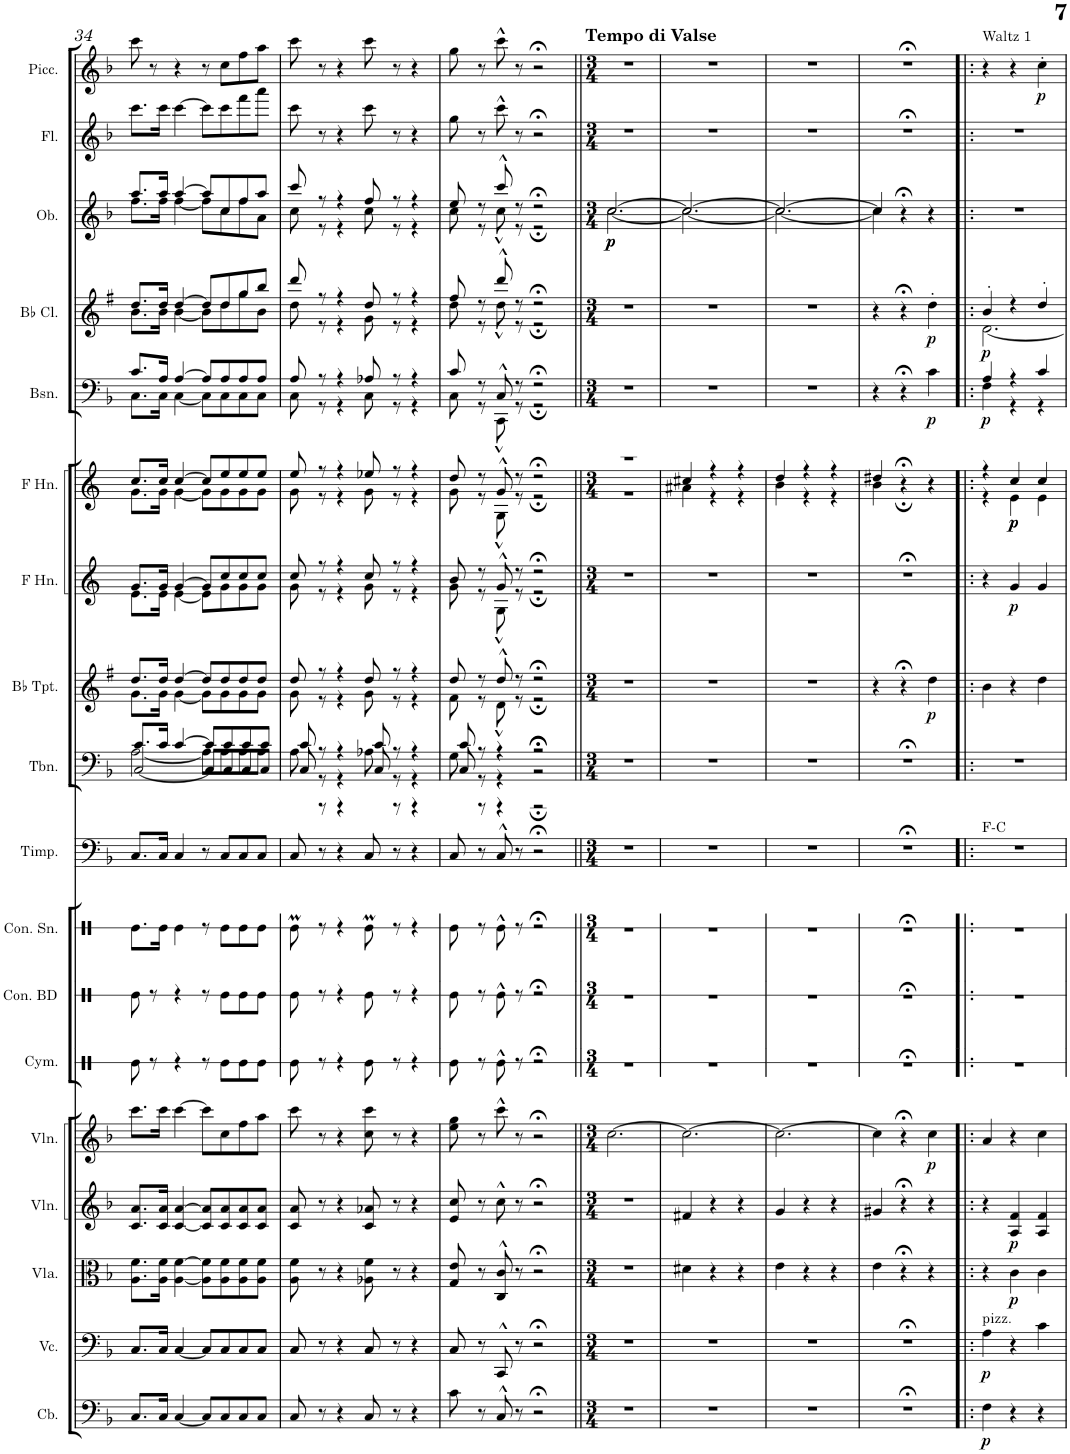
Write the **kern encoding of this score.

**kern	**dynam	**kern	**dynam	**kern	**dynam	**kern	**dynam	**kern	**dynam	**kern	**kern	**kern	**dynam	**kern	**dynam	**kern	**dynam	**kern	**dynam	**kern	**dynam	**kern	**dynam	**kern	**kern	**dynam
*part15	*part15	*part14	*part14	*part13	*part13	*part12	*part12	*part11	*part11	*part10	*part9	*part8	*part8	*part7	*part7	*part6	*part6	*part5	*part5	*part4	*part4	*part3	*part3	*part2	*part1	*part1
*staff15	*staff15	*staff14	*staff14	*staff13	*staff13	*staff12	*staff12	*staff11	*staff11	*staff10	*staff9	*staff8	*staff8	*staff7	*staff7	*staff6	*staff6	*staff5	*staff5	*staff4	*staff4	*staff3	*staff3	*staff2	*staff1	*staff1
*I"Contrabass	*	*I"Violoncello	*	*I"Viola	*	*I"Violin	*	*I"Violin	*	*I"Timpani	*I"Trombone	*I"Bb Trumpet	*	*I"Horn in F	*	*I"Horn in F	*	*I"Bassoon	*	*I"Bb Clarinet	*	*I"Oboe	*	*I"Flute	*I"Piccolo	*
*I'Cb.	*	*I'Vc.	*	*I'Vla.	*	*I'Vln.	*	*I'Vln.	*	*I'Timp.	*I'Tbn.	*I'Bb Tpt.	*	*	*	*	*	*I'Bsn.	*	*I'Bb Cl.	*	*I'Ob.	*	*I'Fl.	*I'Picc.	*
!!LO:PB:g=z
*clefF4	*	*clefF4	*	*clefC3	*	*clefG2	*	*clefG2	*	*clefF4	*clefF4	*clefG2	*	*clefG2	*	*clefG2	*	*clefF4	*	*clefG2	*	*clefG2	*	*clefG2	*clefG2	*
*Trd7c12	*	*	*	*	*	*	*	*	*	*	*	*Trd1c2	*	*Trd4c7	*	*Trd4c7	*	*	*	*Trd1c2	*	*	*	*	*Trd-7c-12	*
*k[b-]	*	*k[b-]	*	*k[b-]	*	*k[b-]	*	*k[b-]	*	*k[b-]	*k[b-]	*k[f#]	*	*k[]	*	*k[]	*	*k[b-]	*	*k[f#]	*	*k[b-]	*	*k[b-]	*k[b-]	*
*M4/4	*	*M4/4	*	*M4/4	*	*M4/4	*	*M4/4	*	*M4/4	*M4/4	*M4/4	*	*M4/4	*	*M4/4	*	*M4/4	*	*M4/4	*	*M4/4	*	*M4/4	*M4/4	*
*met(c)	*	*met(c)	*	*met(c)	*	*met(c)	*	*met(c)	*	*met(c)	*met(c)	*met(c)	*	*met(c)	*	*met(c)	*	*met(c)	*	*met(c)	*	*met(c)	*	*met(c)	*met(c)	*
=34	=34	=34	=34	=34	=34	=34	=34	=34	=34	=34	=34	=34	=34	=34	=34	=34	=34	=34	=34	=34	=34	=34	=34	=34	=34	=34
*	*	*	*	*	*	*	*	*	*	*	*^	*^	*	*^	*	*^	*	*^	*	*^	*	*^	*	*	*	*
*	*	*	*	*	*	*	*	*	*	*	*	*^	*	*	*	*	*	*	*	*	*	*	*	*	*	*	*	*	*	*	*	*	*
8.C/L	.	8.C/L	.	8.A\ 8.f\L	.	8.c/ 8.a/L	.	8.ccc\L	.	8.C/L	8.c/L	[2A\	[<2C/	8.dd/L	8.g\L	.	8.g/L	8.e\L	.	8.cc/L	8.g\L	.	8.c/L	8.C\L	.	8.dd/L	8.b\L	.	8.aa/L	8.ff\L	.	8.ccc\L	8ccc\	.
.	.	.	.	.	.	.	.	.	.	.	.	.	.	.	.	.	.	.	.	.	.	.	.	.	.	.	.	.	.	.	.	.	8r	.
16C/Jk	.	16C/Jk	.	16A\ 16f\Jk	.	16c/ 16a/Jk	.	16ccc\Jk	.	16C/Jk	16c/Jk	.	.	16dd/Jk	16g\Jk	.	16g/Jk	16e\Jk	.	16cc/Jk	16g\Jk	.	16A/Jk	16C\Jk	.	16dd/Jk	16b\Jk	.	16aa/Jk	16ff\Jk	.	16ccc\Jk	.	.
[4C/	.	[4C/	.	[4A\ [4f\	.	[4c/ [4a/	.	[4ccc\	.	4C/	[4c/	.	.	[4dd/	[4g\	.	[4g/	[4e\	.	[4cc/	[4g\	.	[4A/	[4C\	.	[4dd/	[4b\	.	[4aa/	[4ff\	.	[4ccc\	4r	.
8C/L]	.	8C/L]	.	8A\] 8f\]L	.	8c/] 8a/]L	.	8ccc\L]	.	8r	8c/L]	8A\L]	8C/L]	8dd/L]	8g\L]	.	8g/L]	8e\L]	.	8cc/L]	8g\L]	.	8A/L]	8C\L]	.	8dd/L]	8b\L]	.	8aa/L]	8ff\L]	.	8ccc\L]	8r	.
8C/	.	8C/	.	8A\ 8f\	.	8c/ 8a/	.	8cc\	.	8C/L	8c/	8A\	8C/	8dd/	8g\	.	8cc/	8g\	.	8ee/	8g\	.	8A/	8C\	.	8dd/	8dd\	.	8cc/	8cc\	.	8ccc\	8cc\L	.
8C/	.	8C/	.	8A\ 8f\	.	8c/ 8a/	.	8ff\	.	8C/	8c/	8A\	8C/	8dd/	8g\	.	8cc/	8g\	.	8ee/	8g\	.	8A/	8C\	.	8gg/	8gg\	.	8ff/	8ff\	.	8fff\	8ff\	.
8C/J	.	8C/J	.	8A\ 8f\J	.	8c/ 8a/J	.	8aa\J	.	8C/J	8c/J	8A\J	8C/J	8dd/J	8g\J	.	8cc/J	8g\J	.	8ee/J	8g\J	.	8A/J	8C\J	.	8bb/J	8b\J	.	8aa/J	8a\J	.	8aaa\J	8aa\J	.
=35	=35	=35	=35	=35	=35	=35	=35	=35	=35	=35	=35	=35	=35	=35	=35	=35	=35	=35	=35	=35	=35	=35	=35	=35	=35	=35	=35	=35	=35	=35	=35	=35	=35	=35
8C/	.	8C/	.	8A\ 8f\	.	8c/ 8a/	.	8ccc\	.	8C/	8c/	8A\	8C/	8dd/	8g\	.	8cc/	8g\	.	8ee/	8g\	.	8A/	8C\	.	8ddd/	8dd\	.	8ccc/	8cc\	.	8ccc\	8ccc\	.
8r	.	8r	.	8r	.	8r	.	8r	.	8r	8r	8r	8r	8r	8r	.	8r	8r	.	8r	8r	.	8r	8r	.	8r	8r	.	8r	8r	.	8r	8r	.
4r	.	4r	.	4r	.	4r	.	4r	.	4r	4r	4r	4r	4r	4r	.	4r	4r	.	4r	4r	.	4r	4r	.	4r	4r	.	4r	4r	.	4r	4r	.
8C/	.	8C/	.	8A-X\ 8f\	.	8c/ 8a-X/	.	8cc\ 8ccc\	.	8C/	8c/	8A-X\	8C/	8dd/	8g\	.	8cc/	8g\	.	8ee-X/	8g\	.	8A-X/	8C\	.	8dd/	8g\	.	8ff/	8cc\	.	8ccc\	8ccc\	.
8r	.	8r	.	8r	.	8r	.	8r	.	8r	8r	8r	8r	8r	8r	.	8r	8r	.	8r	8r	.	8r	8r	.	8r	8r	.	8r	8r	.	8r	8r	.
4r	.	4r	.	4r	.	4r	.	4r	.	4r	4r	4r	4r	4r	4r	.	4r	4r	.	4r	4r	.	4r	4r	.	4r	4r	.	4r	4r	.	4r	4r	.
=36	=36	=36	=36	=36	=36	=36	=36	=36	=36	=36	=36	=36	=36	=36	=36	=36	=36	=36	=36	=36	=36	=36	=36	=36	=36	=36	=36	=36	=36	=36	=36	=36	=36	=36
8c\	.	8C/	.	8G/ 8e/	.	8e/ 8cc/	.	8ee\ 8gg\	.	8C/	8c/	8G\	8C/	8dd/	8f#\	.	8b/	8g\	.	8dd/	8g\	.	8c/	8C\	.	8ff#/	8dd\	.	8ee/	8cc\	.	8gg\	8gg\	.
8r	.	8r	.	8r	.	8r	.	8r	.	8r	8r	8r	8r	8r	8r	.	8r	8r	.	8r	8r	.	8r	8r	.	8r	8r	.	8r	8r	.	8r	8r	.
8C^^/	.	8CC^^/	.	8C/^^ 8c/^^	.	8cc^^\	.	8ccc^^\	.	8C^^/	4r	4r	4r	8dd^^/	8d^^\	.	8g^^/	8G^^\	.	8g^^/	8G^^\	.	8C^^/	8CC^^\	.	8ddd^^/	8dd^^\	.	8ccc^^/	8cc^^\	.	8ccc^^\	8ccc^^\	.
8r	.	8r	.	8r	.	8r	.	8r	.	8r	.	.	.	8r	8r	.	8r	8r	.	8r	8r	.	8r	8r	.	8r	8r	.	8r	8r	.	8r	8r	.
2r;<	.	2r;<	.	2r;<	.	2r;<	.	2r;<	.	2r;<	2r;<	2r;	2r;<	2r;<	2r;	.	2r;<	2r;	.	2r;<	2r;	.	2r;<	2r;	.	2r;<	2r;	.	2r;<	2r;	.	2r;<	2r;<	.
*	*	*	*	*	*	*	*	*	*	*	*v	*v	*v	*	*	*	*v	*v	*	*	*	*	*v	*v	*	*v	*v	*	*	*	*	*	*	*
*	*	*	*	*	*	*	*	*	*	*	*	*v	*v	*	*	*	*	*	*	*	*	*	*	*	*	*	*	*	*
=37||	=37||	=37||	=37||	=37||	=37||	=37||	=37||	=37||	=37||	=37||	=37||	=37||	=37||	=37||	=37||	=37||	=37||	=37||	=37||	=37||	=37||	=37||	=37||	=37||	=37||	=37||	=37||	=37||
*M3/4	*	*M3/4	*	*M3/4	*	*M3/4	*	*M3/4	*	*M3/4	*M3/4	*M3/4	*	*M3/4	*	*M3/4	*	*	*M3/4	*	*M3/4	*	*M3/4	*	*	*M3/4	*M3/4	*
*	*	*	*	*	*	*	*	*	*	*	*^	*^	*	*^	*	*	*	*	*^	*	*^	*	*	*	*	*	*	*
*	*	*	*	*	*	*	*	*	*	*	*	*^	*	*	*	*	*	*	*	*	*	*	*	*	*	*	*	*	*	*	*	*	*
!	!	!	!	!	!	!	!	!	!	!	!	!	!	!	!	!	!	!	!	!	!	!	!	!	!	!	!	!	!	!	!	!	!LO:TX:a:B:t=Tempo di Valse	!
!	!	!	!	!	!	!	!	!	!	!	!	!	!	!	!	!	!	!	!	!	!	!	!	!	!	!	!	!	!	!	!LO:DY:b	!	!	!
!	!	!	!	!	!	!	!	!	!	!	!	!	!	!	!	!	!	!	!	!	!	!	!	!	!	!	!	!	!	!	!LO:DY:n=1:b	!	!	!
*	*	*	*	*	*	*	*	*	*	*	*v	*v	*v	*	*	*	*v	*v	*	*	*	*	*v	*v	*	*v	*v	*	*	*	*	*	*	*
*	*	*	*	*	*	*	*	*	*	*	*	*v	*v	*	*	*	*	*	*	*	*	*	*	*	*	*	*	*	*
2.r	.	2.r	.	2.r	.	2.r	.	[2.cc\	.	2.r	2.r	2.r	.	2.r	.	2.r	2.r	.	2.r	.	2.r	.	[2.cc/	[2.cc\	p p	2.r	2.r	.
=38	=38	=38	=38	=38	=38	=38	=38	=38	=38	=38	=38	=38	=38	=38	=38	=38	=38	=38	=38	=38	=38	=38	=38	=38	=38	=38	=38	=38
2.r	.	2.r	.	4d#X\	.	4f#X/	.	2.cc\_	.	2.r	2.r	2.r	.	2.r	.	4cc#X/	4a#X\	.	2.r	.	2.r	.	2.cc/_	2.cc\_	.	2.r	2.r	.
.	.	.	.	4r	.	4r	.	.	.	.	.	.	.	.	.	4r	4r	.	.	.	.	.	.	.	.	.	.	.
.	.	.	.	4r	.	4r	.	.	.	.	.	.	.	.	.	4r	4r	.	.	.	.	.	.	.	.	.	.	.
=39	=39	=39	=39	=39	=39	=39	=39	=39	=39	=39	=39	=39	=39	=39	=39	=39	=39	=39	=39	=39	=39	=39	=39	=39	=39	=39	=39	=39
2.r	.	2.r	.	4e\	.	4g/	.	2.cc\_	.	2.r	2.r	2.r	.	2.r	.	4dd/	4b\	.	2.r	.	2.r	.	2.cc/_	2.cc\_	.	2.r	2.r	.
.	.	.	.	4r	.	4r	.	.	.	.	.	.	.	.	.	4r	4r	.	.	.	.	.	.	.	.	.	.	.
.	.	.	.	4r	.	4r	.	.	.	.	.	.	.	.	.	4r	4r	.	.	.	.	.	.	.	.	.	.	.
=40	=40	=40	=40	=40	=40	=40	=40	=40	=40	=40	=40	=40	=40	=40	=40	=40	=40	=40	=40	=40	=40	=40	=40	=40	=40	=40	=40	=40
2.r;<	.	2.r;<	.	4e\	.	4g#X/	.	4cc\]	.	2.r;<	2.r;<	4r	.	2.r;<	.	4dd#X/	4b\	.	4r	.	4r	.	4cc/]	4cc\]	.	2.r;<	2.r;<	.
.	.	.	.	4r;<	.	4r;<	.	4r;<	.	.	.	4r;<	.	.	.	4r;<	4r;yy	.	4r;<	.	4r;<	.	4r;<	4r;<yy	.	.	.	.
!	!	!	!	!	!	!	!	!	!LO:DY:b	!	!	!	!LO:DY:b	!	!	!	!	!	!	!LO:DY:b	!	!LO:DY:b	!	!	!	!	!	!
.	.	.	.	4r	.	4r	.	4cc\	p	.	.	4dd\	p	.	.	4r	4ryy	.	4c\	p	4dd'\	p	4r	4ryy	.	.	.	.
=41!|:	=41!|:	=41!|:	=41!|:	=41!|:	=41!|:	=41!|:	=41!|:	=41!|:	=41!|:	=41!|:	=41!|:	=41!|:	=41!|:	=41!|:	=41!|:	=41!|:	=41!|:	=41!|:	=41!|:	=41!|:	=41!|:	=41!|:	=41!|:	=41!|:	=41!|:	=41!|:	=41!|:	=41!|:
*	*	*	*	*	*	*	*	*	*	*	*	*	*	*	*	*	*	*	*^	*	*^	*	*	*	*	*	*	*
!	!	!	!	!	!	!	!	!	!	!	!	!	!	!	!	!	!	!	!	!	!	!	!	!	!	!	!	!	!LO:TX:a:t=Waltz 1	!
!	!	!	!	!	!	!	!	!	!	!LO:TX:a:t=F-C	!	!	!	!	!	!	!	!	!	!	!	!	!	!	!	!	!	!	!	!
!	!	!LO:TX:a:t=pizz.	!	!	!	!	!	!	!	!	!	!	!	!	!	!	!	!	!	!	!	!	!	!	!	!	!	!	!	!
!	!LO:DY:b	!	!LO:DY:b	!	!	!	!	!	!	!	!	!	!	!	!	!	!	!	!	!	!LO:DY:b	!	!	!LO:DY:b	!	!	!	!	!	!
4F\	p	4A\	p	4r	.	4r	.	4a/	.	2.r	2.r	4b\	.	4r	.	4r	4r	.	4A/	4F\	p	4b'/	[2.d\	p	2.r	2.ryy	.	2.r	4r	.
!	!	!	!	!	!LO:DY:b	!	!LO:DY:b	!	!	!	!	!	!	!	!LO:DY:b	!	!	!LO:DY:b	!	!	!	!	!	!	!	!	!	!	!	!
!	!	!	!	!	!	!	!	!	!	!	!	!	!	!	!	!	!	!LO:DY:n=1:b	!	!	!	!	!	!	!	!	!	!	!	!
4r	.	4r	.	4c\	p	4A/ 4f/	p	4r	.	.	.	4r	.	4g/	p	4cc/	4e\	p p	4r	4r	.	4r	.	.	.	.	.	.	4r	.
!	!	!	!	!	!	!	!	!	!	!	!	!	!	!	!	!	!	!	!	!	!	!	!	!	!	!	!	!	!	!LO:DY:b
4r	.	4c\	.	4c\	.	4A/ 4f/	.	4cc\	.	.	.	4dd\	.	4g/	.	4cc/	4e\	.	4c/	4r	.	4dd'/	.	.	.	.	.	.	4cc'\	p
*	*	*	*	*	*	*	*	*	*	*	*	*	*	*	*	*v	*v	*	*	*	*	*v	*v	*	*v	*v	*	*	*	*
*	*	*	*	*	*	*	*	*	*	*	*	*	*	*	*	*	*	*v	*v	*	*	*	*	*	*	*	*
=	=	=	=	=	=	=	=	=	=	=	=	=	=	=	=	=	=	=	=	=	=	=	=	=	=	=
*-	*-	*-	*-	*-	*-	*-	*-	*-	*-	*-	*-	*-	*-	*-	*-	*-	*-	*-	*-	*-	*-	*-	*-	*-	*-	*-
